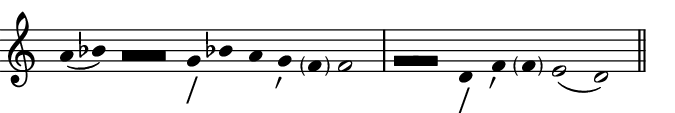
\include "norms.ly"

\score {
  \new Staff \relative g'  {
        \cadenzaOn
        \stemOff 
        \tallParens
        \accidentalStyle neo-modern
        %\key g \minor
        a4 (bes) \longbar -2 g_\markup{ \bigslash } bes a g_\markup{ \tick } \parenthesize f f2 \bar "|" 
        \longbar -3 d4_\markup { \bigslash } f_\markup { \tick } \parenthesize f e2 (d2) \bar "||"
  }
}
